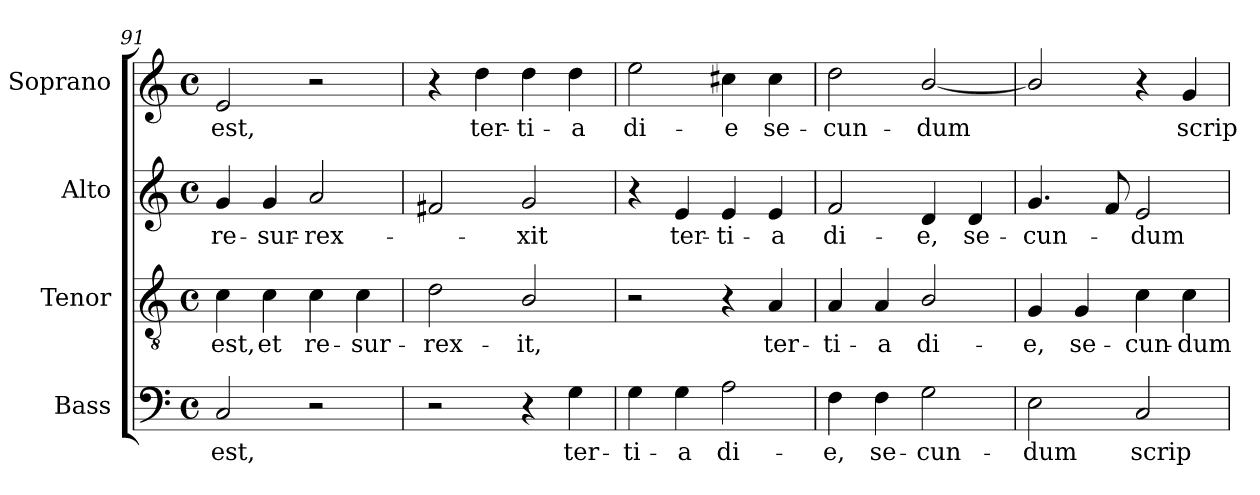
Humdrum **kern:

**kern	**text	**kern	**text	**kern	**text	**kern	**text
*part4	*part4	*part3	*part3	*part2	*part2	*part1	*part1
*staff4	*staff4	*staff3	*staff3	*staff2	*staff2	*staff1	*staff1
*I"Bass	*	*I"Tenor	*	*I"Alto	*	*I"Soprano	*
*I'B.	*	*I'T.	*	*I'A.	*	*I'S.	*
*clefF4	*	*clefGv2	*	*clefG2	*	*clefG2	*
*	*	*ITrd7c12	*	*	*	*	*
*k[]	*	*k[]	*	*k[]	*	*k[]	*
*C:	*	*C:	*	*C:	*	*C:	*
*M4/4	*	*M4/4	*	*M4/4	*	*M4/4	*
*met(c)	*	*met(c)	*	*met(c)	*	*met(c)	*
=91	=91	=91	=91	=91	=91	=91	=91
!	!LO:LY:b:color=#000000	!	!	!	!	!	!
!	!	!	!LO:LY:b:color=#000000	!	!	!	!
!	!	!	!	!	!LO:LY:b:color=#000000	!	!
!	!	!	!	!	!	!	!LO:LY:b:color=#000000
2Ci/	est,	4Ci\	est,	4gi/	re-	2ei/	est,
!	!	!	!LO:LY:b:color=#000000	!	!	!	!
!	!	!	!	!	!LO:LY:b:color=#000000	!	!
.	.	4Ci\	et	4gi/	-sur-	.	.
!	!	!	!LO:LY:b:color=#000000	!	!	!	!
!	!	!	!	!	!LO:LY:b:color=#000000	!	!
2r	.	4Ci\	re-	2ai/	-rex-	2r	.
!	!	!	!LO:LY:b:color=#000000	!	!	!	!
.	.	4Ci\	-sur-	.	.	.	.
!!LO:LB:g=z
=92	=92	=92	=92	=92	=92	=92	=92
!	!	!	!LO:LY:b:color=#000000	!	!	!	!
2r	.	2Di\	-rex-	2f#Xi/	.	4r	.
!	!	!	!	!	!	!	!LO:LY:b:color=#000000
.	.	.	.	.	.	4ddi\	ter-
!	!	!	!LO:LY:b:color=#000000	!	!	!	!
!	!	!	!	!	!LO:LY:b:color=#000000	!	!
!	!	!	!	!	!	!	!LO:LY:b:color=#000000
4r	.	2BBi/	-it,	2gi/	-xit	4ddi\	-ti-
!	!LO:LY:b:color=#000000	!	!	!	!	!	!
!	!	!	!	!	!	!	!LO:LY:b:color=#000000
4Gi\	ter-	.	.	.	.	4ddi\	-a
=93	=93	=93	=93	=93	=93	=93	=93
!	!LO:LY:b:color=#000000	!	!	!	!	!	!
!	!	!	!	!	!	!	!LO:LY:b:color=#000000
4Gi\	-ti-	2r	.	4r	.	2eei\	di-
!	!LO:LY:b:color=#000000	!	!	!	!	!	!
!	!	!	!	!	!LO:LY:b:color=#000000	!	!
4Gi\	-a	.	.	4ei/	ter-	.	.
!	!LO:LY:b:color=#000000	!	!	!	!	!	!
!	!	!	!	!	!LO:LY:b:color=#000000	!	!
!	!	!	!	!	!	!	!LO:LY:b:color=#000000
2Ai\	di-	4r	.	4ei/	-ti-	4cc#Xi\	-e
!	!	!	!LO:LY:b:color=#000000	!	!	!	!
!	!	!	!	!	!LO:LY:b:color=#000000	!	!
!	!	!	!	!	!	!	!LO:LY:b:color=#000000
.	.	4AAi/	ter-	4ei/	-a	4cc#i\	se-
=94	=94	=94	=94	=94	=94	=94	=94
!	!LO:LY:b:color=#000000	!	!	!	!	!	!
!	!	!	!LO:LY:b:color=#000000	!	!	!	!
!	!	!	!	!	!LO:LY:b:color=#000000	!	!
!	!	!	!	!	!	!	!LO:LY:b:color=#000000
4Fi\	-e,	4AAi/	-ti-	2fi/	di-	2ddi\	-cun-
!	!LO:LY:b:color=#000000	!	!	!	!	!	!
!	!	!	!LO:LY:b:color=#000000	!	!	!	!
4Fi\	se-	4AAi/	-a	.	.	.	.
!	!LO:LY:b:color=#000000	!	!	!	!	!	!
!	!	!	!LO:LY:b:color=#000000	!	!	!	!
!	!	!	!	!	!LO:LY:b:color=#000000	!	!
!	!	!	!	!	!	!	!LO:LY:b:color=#000000
2Gi\	-cun-	2BBi/	di-	4di/	-e,	[2bi/	-dum
!	!	!	!	!	!LO:LY:b:color=#000000	!	!
.	.	.	.	4di/	se-	.	.
=95	=95	=95	=95	=95	=95	=95	=95
!	!LO:LY:b:color=#000000	!	!	!	!	!	!
!	!	!	!LO:LY:b:color=#000000	!	!	!	!
!	!	!	!	!	!LO:LY:b:color=#000000	!	!
2Ei\	-dum	4GGi/	-e,	4.gi/	-cun-	2bi/]	.
!	!	!	!LO:LY:b:color=#000000	!	!	!	!
.	.	4GGi/	se-	.	.	.	.
.	.	.	.	8fi/	.	.	.
!	!LO:LY:b:color=#000000	!	!	!	!	!	!
!	!	!	!LO:LY:b:color=#000000	!	!	!	!
!	!	!	!	!	!LO:LY:b:color=#000000	!	!
2Ci/	scrip-	4Ci\	-cun-	2ei/	-dum	4r	.
!	!	!	!LO:LY:b:color=#000000	!	!	!	!
!	!	!	!	!	!	!	!LO:LY:b:color=#000000
.	.	4Ci\	-dum	.	.	4gi/	scrip-
=	=	=	=	=	=	=	=
*-	*-	*-	*-	*-	*-	*-	*-
